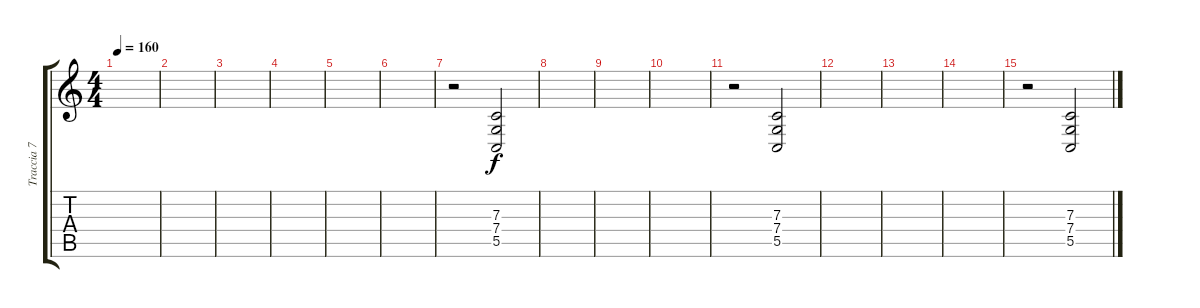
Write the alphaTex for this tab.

\track ("Traccia 7" "Traccia 7") {instrument reversecymbal}
\staff {score tabs}
\tuning (D4 A3 F3 C3 G2 C2) {hide}
\ts (4 4)
\tempo 160
\clef g2
\ks c
|
|
|
|
|
|
r.2 (7.3 7.4 5.5).2 |
|
|
|
r.2 (7.3 7.4 5.5).2 |
|
|
|
r.2 (7.3 7.4 5.5).2
